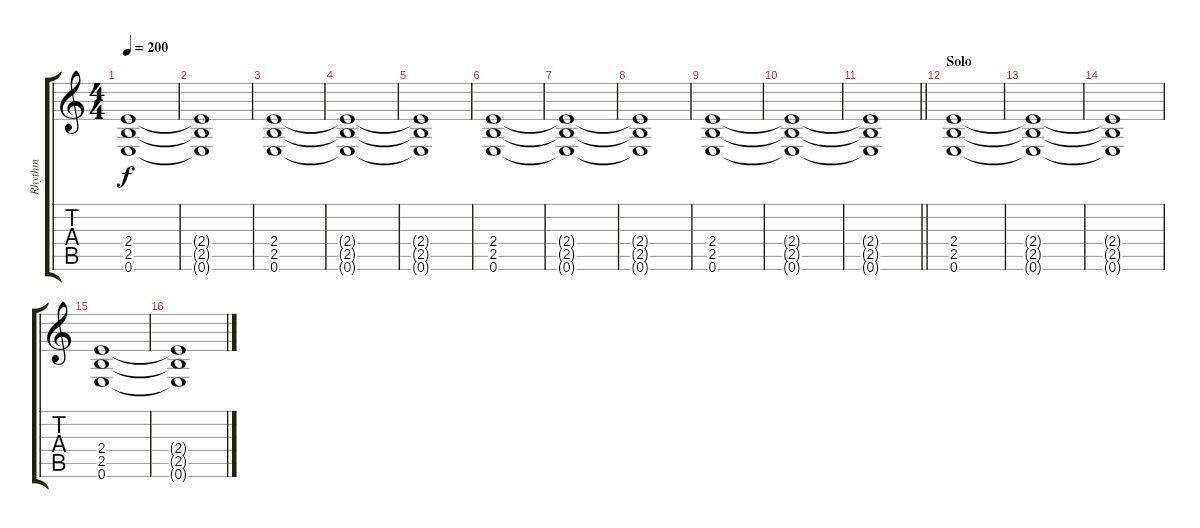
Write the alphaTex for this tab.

\track ("Rhythm" "Rhythm") {instrument acousticguitarsteel}
\staff {score tabs}
\tuning (E4 B3 G3 D3 A2 E2) {hide}
\ts (4 4)
\tempo 200
\clef g2
\ks c
(2.4{t} 2.5{t} 0.6{t}).1{dy f} |
(2.4{t} 2.5{t} 0.6{t}).1 |
(2.4 2.5 0.6).1 |
(2.4{t} 2.5{t} 0.6{t}).1 |
(2.4{t} 2.5{t} 0.6{t}).1 |
(2.4 2.5 0.6).1 |
(2.4{t} 2.5{t} 0.6{t}).1 |
(2.4{t} 2.5{t} 0.6{t}).1 |
(2.4 2.5 0.6).1 |
(2.4{t} 2.5{t} 0.6{t}).1 |
\barLineRight lightlight
(2.4{t} 2.5{t} 0.6{t}).1 |
\section ("" "Solo")
(2.4 2.5 0.6).1 |
(2.4{t} 2.5{t} 0.6{t}).1 |
(2.4{t} 2.5{t} 0.6{t}).1 |
(2.4 2.5 0.6).1 |
(2.4{t} 2.5{t} 0.6{t}).1
